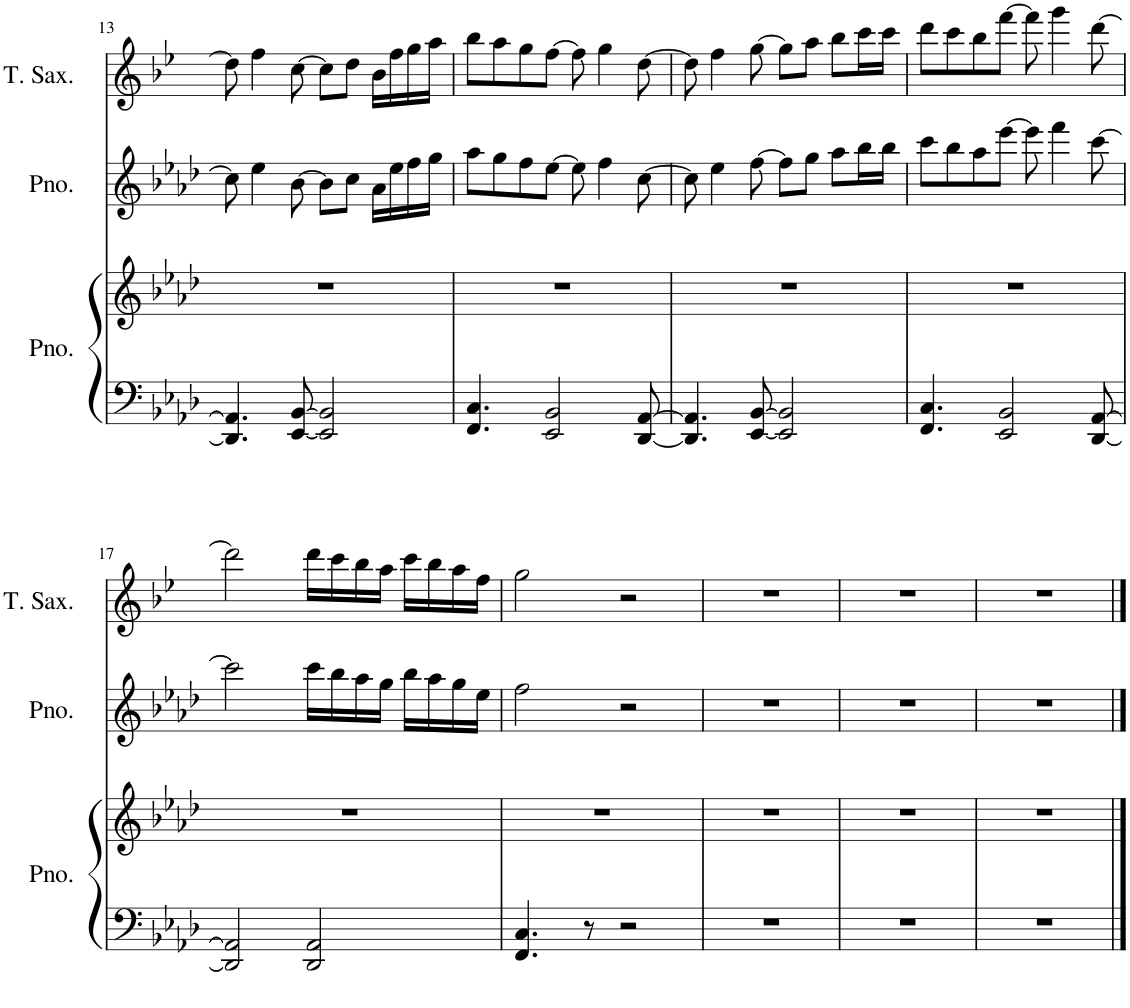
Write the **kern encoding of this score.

**kern	**kern	**kern	**kern
*part3	*part3	*part2	*part1
*staff4	*staff3	*staff2	*staff1
*I"Piano	*	*I"Flute	*I"Tenor Saxophone
*I'Pno.	*	*	*I'T. Sax.
!!LO:PB:g=z
*clefF4	*clefG2	*clefG2	*clefG2
*	*	*	*Trd8c14
*k[b-e-a-d-]	*k[b-e-a-d-]	*k[b-e-a-d-]	*k[b-e-]
*M4/4	*M4/4	*M4/4	*M4/4
=13	=13	=13	=13
4.DD-/] 4.AA-/]	1r	8cc\]	8dd\]
.	.	4ee-\	4ff\
[8EE-/ [8BB-/	.	[8b-\	[8cc\
2EE-/] 2BB-/]	.	8b-\L]	8cc\L]
.	.	8cc\J	8dd\J
.	.	16a-\LL	16b-\LL
.	.	16ee-\	16ff\
.	.	16ff\	16gg\
.	.	16gg\JJ	16aa\JJ
=14	=14	=14	=14
4.FF/ 4.C/	1r	8aa-\L	8bb-\L
.	.	8gg\	8aa\
.	.	8ff\	8gg\
2EE-/ 2BB-/	.	[8ee-\J	[8ff\J
.	.	8ee-\]	8ff\]
.	.	4ff\	4gg\
[8DD-/ [8AA-/	.	[8cc\	[8dd\
=15	=15	=15	=15
4.DD-/] 4.AA-/]	1r	8cc\]	8dd\]
.	.	4ee-\	4ff\
[8EE-/ [8BB-/	.	[8ff\	[8gg\
2EE-/] 2BB-/]	.	8ff\L]	8gg\L]
.	.	8gg\J	8aa\J
.	.	8aa-\L	8bb-\L
.	.	16bb-\L	16ccc\L
.	.	16bb-\JJ	16ccc\JJ
=16	=16	=16	=16
4.FF/ 4.C/	1r	8ccc\L	8ddd\L
.	.	8bb-\	8ccc\
.	.	8aa-\	8bb-\
2EE-/ 2BB-/	.	[8eee-\J	[8fff\J
.	.	8eee-\]	8fff\]
.	.	4fff\	4ggg\
[8DD-/ [8AA-/	.	[8ccc\	[8ddd\
!!LO:LB:g=z
=17	=17	=17	=17
2DD-/] 2AA-/]	1r	2ccc\]	2ddd\]
2DD-/ 2AA-/	.	16ccc\LL	16ddd\LL
.	.	16bb-\	16ccc\
.	.	16aa-\	16bb-\
.	.	16gg\JJ	16aa\JJ
.	.	16bb-\LL	16ccc\LL
.	.	16aa-\	16bb-\
.	.	16gg\	16aa\
.	.	16ee-\JJ	16ff\JJ
=18	=18	=18	=18
4.FF/ 4.C/	1r	2ff\	2gg\
8r	.	.	.
2r	.	2r	2r
=19	=19	=19	=19
1r	1r	1r	1r
=20	=20	=20	=20
1r	1r	1r	1r
=21	=21	=21	=21
1r	1r	1r	1r
==	==	==	==
*-	*-	*-	*-
